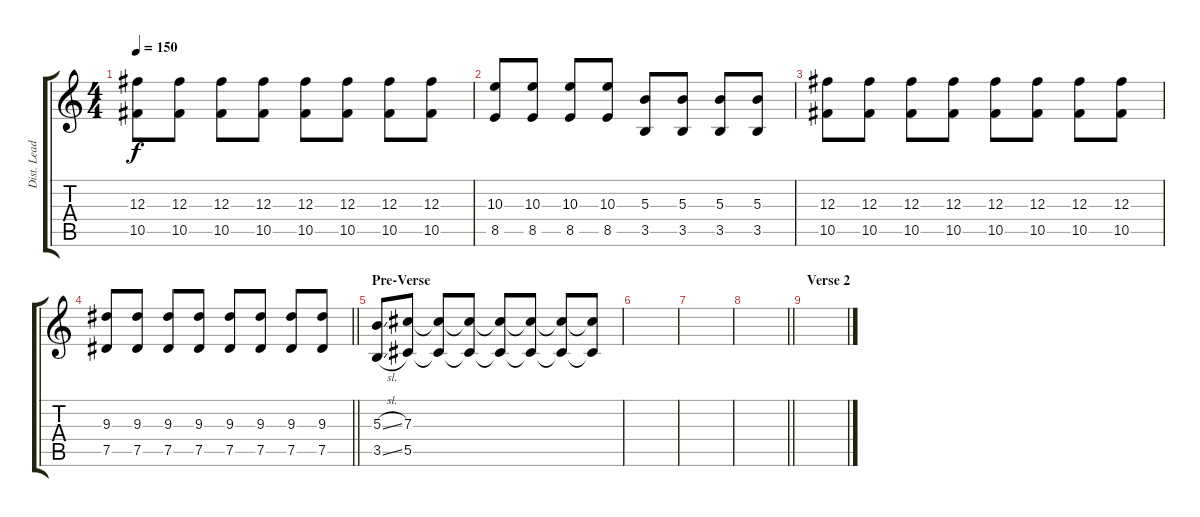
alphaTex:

\track ("Dist. Lead Guitar" "Dist. Lead") {instrument distortionguitar}
\staff {score tabs}
\tuning (Eb4 Bb3 Gb3 Db3 Ab2 Db2) {hide}
\ts (4 4)
\tempo 150
\clef g2
\ks c
(12.3 10.5).8{dy f} (12.3 10.5).8 (12.3 10.5).8 (12.3 10.5).8 (12.3 10.5).8 (12.3 10.5).8 (12.3 10.5).8 (12.3 10.5).8 |
(10.3 8.5).8 (10.3 8.5).8 (10.3 8.5).8 (10.3 8.5).8 (5.3 3.5).8 (5.3 3.5).8 (5.3 3.5).8 (5.3 3.5).8 |
(12.3 10.5).8 (12.3 10.5).8 (12.3 10.5).8 (12.3 10.5).8 (12.3 10.5).8 (12.3 10.5).8 (12.3 10.5).8 (12.3 10.5).8 |
\barLineRight lightlight
(9.3 7.5).8 (9.3 7.5).8 (9.3 7.5).8 (9.3 7.5).8 (9.3 7.5).8 (9.3 7.5).8 (9.3 7.5).8 (9.3 7.5).8 |
\section ("" "Pre-Verse")
(5.3{sl} 3.5{sl}).8{volume 0} (7.3 5.5).8 (7.3{t} 5.5{t}).8 (7.3{t} 5.5{t}).8 (7.3{t} 5.5{t}).8 (7.3{t} 5.5{t}).8 (7.3{t} 5.5{t}).8 (7.3{t} 5.5{t}).8 |
|
|
\barLineRight lightlight
|
\section ("" "Verse 2")
